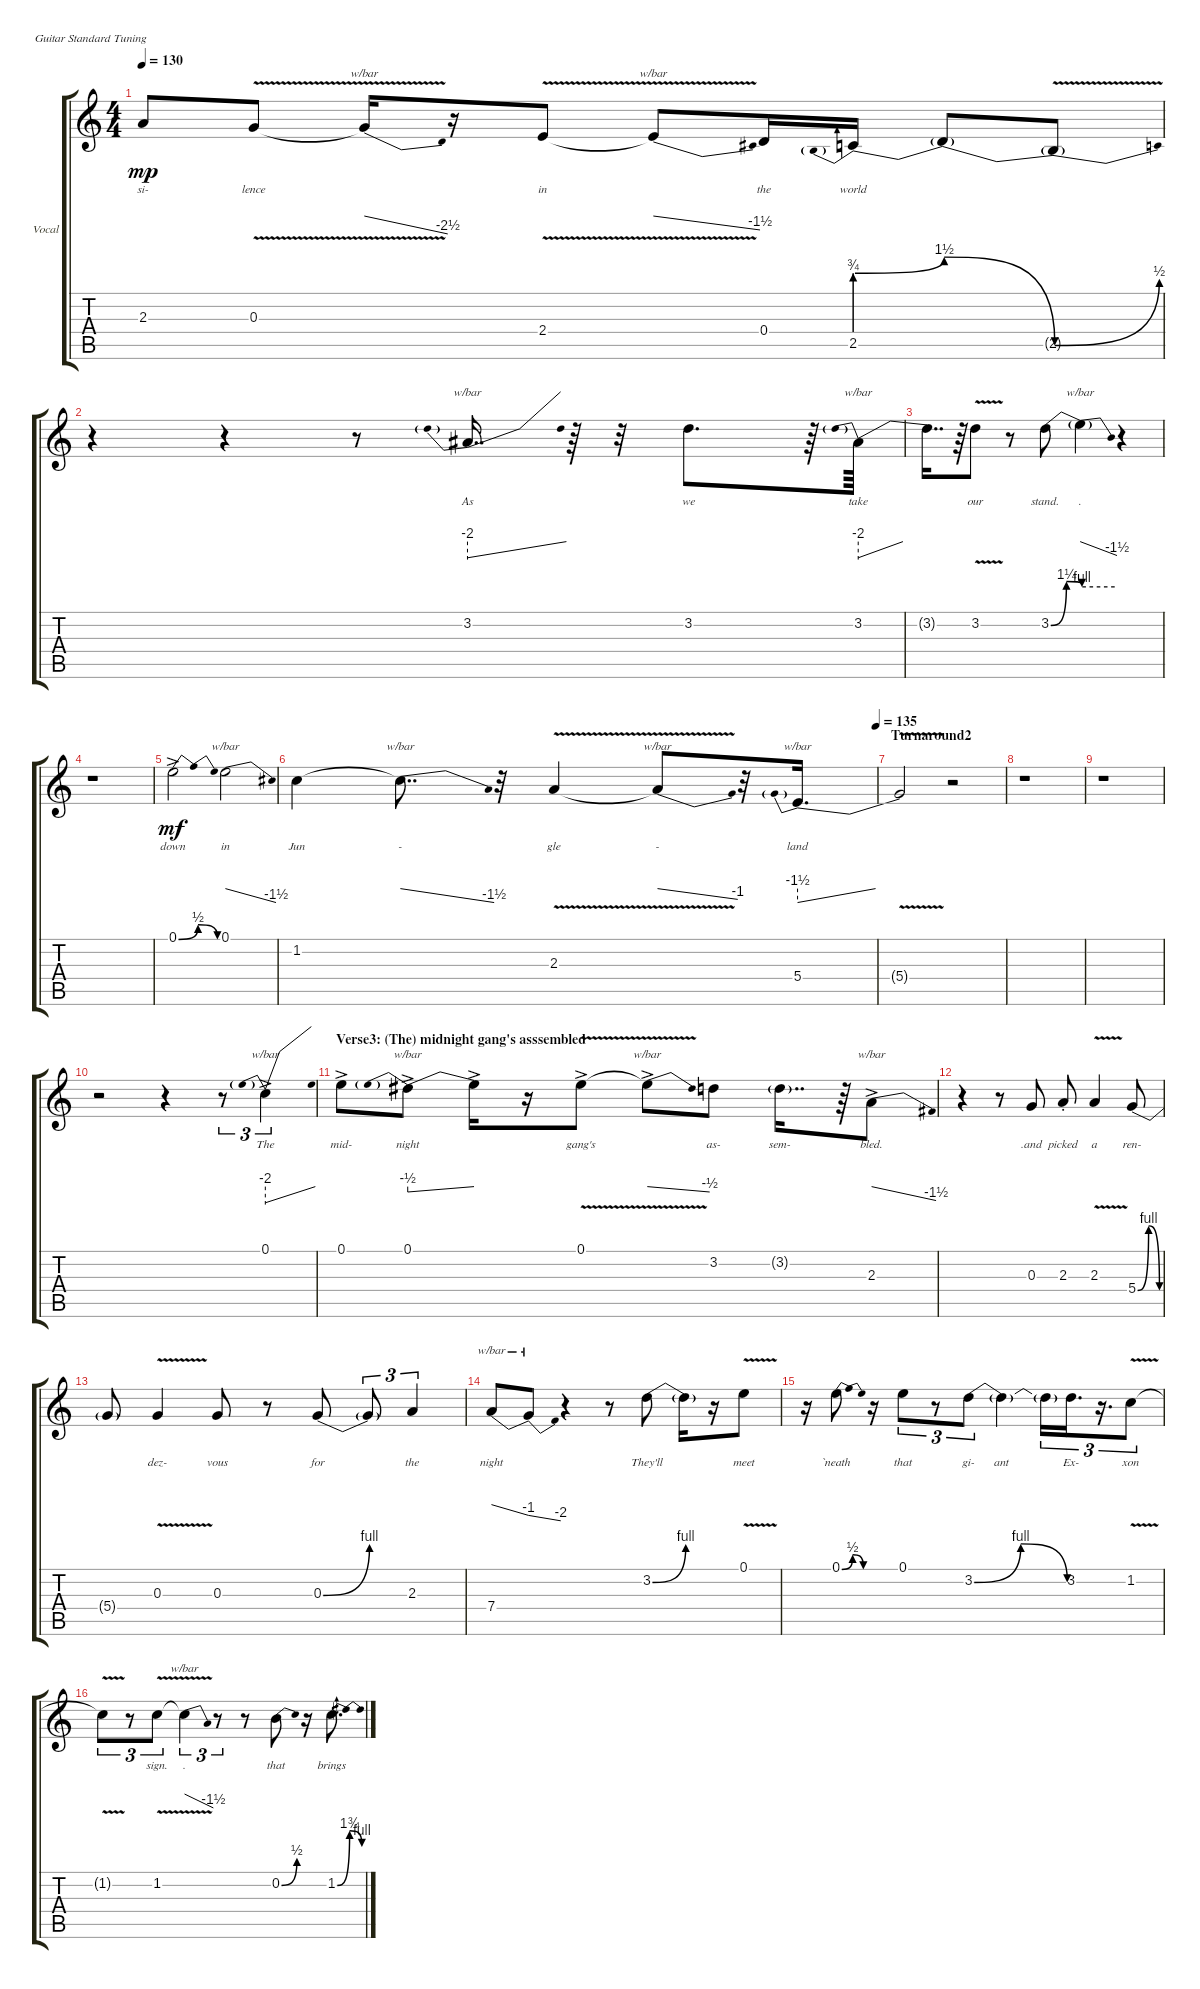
\defaultSystemsLayout 4
\bracketExtendMode groupsimilarinstruments
\firstSystemTrackNameOrientation horizontal
\otherSystemsTrackNameOrientation horizontal
\track ("Vocal" "Vocal") {instrument electricguitarclean}
\staff {score tabs}
\tuning (E4 B3 G3 D3 A2 E2)
\ts (4 4)
\tempo 130
\clef g2
\scale
0.333333
\ks c
2.3.8{lyrics (0 "si-") lyrics (1 "") lyrics (2 "") lyrics (3 "") lyrics (4 "") dy mp} 0.3{v}.8{lyrics (0 "lence") lyrics (1 "") lyrics (2 "") lyrics (3 "") lyrics (4 "")} 0.3{t}.16{tbe (dive default 34.8 0 53.4 -10) lyrics (0 "") lyrics (1 "") lyrics (2 "") lyrics (3 "") lyrics (4 "")} r.16 2.4{v}.8{lyrics (0 "in") lyrics (1 "") lyrics (2 "") lyrics (3 "") lyrics (4 "")} 2.4{t}.8{tbe (dive default 28.799999999999997 0 56.4 -6) lyrics (0 "") lyrics (1 "") lyrics (2 "") lyrics (3 "") lyrics (4 "")} 0.4.16{lyrics (0 "the") lyrics (1 "") lyrics (2 "") lyrics (3 "") lyrics (4 "")} 2.5{be (prebendbend 0 3 20.4 6)}.16{lyrics (0 "world") lyrics (1 "") lyrics (2 "") lyrics (3 "") lyrics (4 "")} 2.5{be (release 25.8 6 33.6 0) t}.8{lyrics (0 "") lyrics (1 "") lyrics (2 "") lyrics (3 "") lyrics (4 "")} 2.5{be (bend 0 0 2.4 2) v t}.8{lyrics (0 "") lyrics (1 "") lyrics (2 "") lyrics (3 "") lyrics (4 "")} |
\scale
0.333333 r.4{lyrics (0 "") lyrics (1 "") lyrics (2 "") lyrics (3 "") lyrics (4 "")} r.4 r.8 3.2.16{dd tbe (predivedive default 0 -8 22.2 0) lyrics (0 "As") lyrics (1 "") lyrics (2 "") lyrics (3 "") lyrics (4 "")} r.64 r.32 3.2.8{d lyrics (0 "we") lyrics (1 "") lyrics (2 "") lyrics (3 "") lyrics (4 "")} r.64 3.2.64{tbe (predivedive default 0 -8 13.799999999999999 0) lyrics (0 "take") lyrics (1 "") lyrics (2 "") lyrics (3 "") lyrics (4 "")} |
\scale
0.333333 3.2{t}.16{dd lyrics (0 "") lyrics (1 "") lyrics (2 "") lyrics (3 "") lyrics (4 "")} r.64 3.2{v}.8{lyrics (0 "our") lyrics (1 "") lyrics (2 "") lyrics (3 "") lyrics (4 "")} r.8 3.2{be (bendrelease 26.4 0 54 5 57 5 60 4)}.8{lyrics (0 "stand.") lyrics (1 "") lyrics (2 "") lyrics (3 "") lyrics (4 "")} 3.2{be (hold 0 4 60 4) t}.4{tbe (dive default 45 0 59.4 -6) lyrics (0 ".") lyrics (1 "") lyrics (2 "") lyrics (3 "") lyrics (4 "")} r.4 |
\scale
0.333333 r.1 |
\scale
0.333333 0.1{be (bendrelease 0.6 0 9.6 2 21 2 49.8 0) ac}.2{lyrics (0 "down") lyrics (1 "") lyrics (2 "") lyrics (3 "") lyrics (4 "") dy mf} 0.1.2{tbe (dive default 36 0 59.4 -6) lyrics (0 "in") lyrics (1 "") lyrics (2 "") lyrics (3 "") lyrics (4 "")} |
\tempo (135 1)
\scale
0.333333 1.2.4{lyrics (0 "Jun") lyrics (1 "") lyrics (2 "") lyrics (3 "") lyrics (4 "")} 1.2{t}.8{dd tbe (dive default 39 0 59.4 -6) lyrics (0 "-") lyrics (1 "") lyrics (2 "") lyrics (3 "") lyrics (4 "")} r.32 2.3{v}.4{lyrics (0 "gle") lyrics (1 "") lyrics (2 "") lyrics (3 "") lyrics (4 "")} 2.3{v t}.8{tbe (dive default 24.599999999999998 0 59.4 -4) lyrics (0 "-") lyrics (1 "") lyrics (2 "") lyrics (3 "") lyrics (4 "")} r.32 5.4.16{d tbe (predivedive default 0 -6 15 0) lyrics (0 "land") lyrics (1 "") lyrics (2 "") lyrics (3 "") lyrics (4 "")} |
\section ("" "Turnaround2")
\scale
0.333333 5.4{be (hold 0 0 60 0) v t}.2{lyrics (0 "") lyrics (1 "") lyrics (2 "") lyrics (3 "") lyrics (4 "")} r.2 |
\scale
0.333333 r.1 |
\scale
0.333333 r.1 |
\scale
0.333333 r.2 r.4 r.8{tu (3 2)} 0.1{ac}.4{tu (3 2) tbe (predivedive default 0 -8 34.8 0) lyrics (0 "The") lyrics (1 "") lyrics (2 "") lyrics (3 "") lyrics (4 "")} |
\section ("" "Verse3: (The) midnight gang's asssembled")
\scale
0.333333 0.1{ac}.8{lyrics (0 "mid-") lyrics (1 "") lyrics (2 "") lyrics (3 "") lyrics (4 "")} 0.1{ac}.8{tbe (predivedive default 0 -2 16.2 0) lyrics (0 "night") lyrics (1 "") lyrics (2 "") lyrics (3 "") lyrics (4 "")} 0.1{ac t}.16{lyrics (0 "") lyrics (1 "") lyrics (2 "") lyrics (3 "") lyrics (4 "")} r.16 0.1{v ac}.8{lyrics (0 "gang's") lyrics (1 "") lyrics (2 "") lyrics (3 "") lyrics (4 "")} 0.1{ac t}.8{tbe (dive default 43.199999999999996 0 59.4 -2) lyrics (0 "") lyrics (1 "") lyrics (2 "") lyrics (3 "") lyrics (4 "")} 3.2.8{lyrics (0 "as-") lyrics (1 "") lyrics (2 "") lyrics (3 "") lyrics (4 "")} 3.2{g}.16{dd lyrics (0 "sem-") lyrics (1 "") lyrics (2 "") lyrics (3 "") lyrics (4 "")} r.64 2.3{ac}.8{tbe (dive default 37.8 0 59.4 -6) lyrics (0 "bled.") lyrics (1 "") lyrics (2 "") lyrics (3 "") lyrics (4 "")} |
\scale
0.333333 r.4 r.8 0.3.8{lyrics (0 ".and") lyrics (1 "") lyrics (2 "") lyrics (3 "") lyrics (4 "")} 2.3{st}.8{lyrics (0 "picked") lyrics (1 "") lyrics (2 "") lyrics (3 "") lyrics (4 "")} 2.3{v}.4{lyrics (0 "a") lyrics (1 "") lyrics (2 "") lyrics (3 "") lyrics (4 "")} 5.4{be (bendrelease 0 0 1.7999999999999998 4 42.6 4 59.4 0)}.8{lyrics (0 "ren-") lyrics (1 "") lyrics (2 "") lyrics (3 "") lyrics (4 "")} |
\scale
0.333333 5.4{be (hold 0 0 60 0) t}.8{lyrics (0 "") lyrics (1 "") lyrics (2 "") lyrics (3 "") lyrics (4 "")} 0.3{v}.4{lyrics (0 "dez-") lyrics (1 "") lyrics (2 "") lyrics (3 "") lyrics (4 "")} 0.3.8{lyrics (0 "vous") lyrics (1 "") lyrics (2 "") lyrics (3 "") lyrics (4 "")} r.8{lyrics (0 "") lyrics (1 "") lyrics (2 "") lyrics (3 "") lyrics (4 "")} 0.3{be (bend 34.8 0 46.199999999999996 4)}.8{lyrics (0 "for") lyrics (1 "") lyrics (2 "") lyrics (3 "") lyrics (4 "")} 0.3{be (hold 0 0 60 0) t}.8{tu (3 2) lyrics (0 "") lyrics (1 "") lyrics (2 "") lyrics (3 "") lyrics (4 "")} 2.3.4{tu (3 2) lyrics (0 "the") lyrics (1 "") lyrics (2 "") lyrics (3 "") lyrics (4 "")} |
\scale
0.333333 7.4.8{tbe (dive default 29.4 0 30.599999999999998 -4) lyrics (0 "night") lyrics (1 "") lyrics (2 "") lyrics (3 "") lyrics (4 "")} 7.4{t}.8{tbe (dive default 0 -4 4.2 -8) lyrics (0 "") lyrics (1 "") lyrics (2 "") lyrics (3 "") lyrics (4 "")} r.4 r.8 3.2{be (bend 27.599999999999998 0 39.6 4)}.8{lyrics (0 "They'll") lyrics (1 "") lyrics (2 "") lyrics (3 "") lyrics (4 "")} 3.2{be (hold 0 0 60 0) t}.16{lyrics (0 "") lyrics (1 "") lyrics (2 "") lyrics (3 "") lyrics (4 "")} r.16 0.1{v}.8{lyrics (0 "meet") lyrics (1 "") lyrics (2 "") lyrics (3 "") lyrics (4 "")} |
\scale
0.333333 r.16 0.1{be (bendrelease 0 0 0.6 2 7.8 2 22.8 0)}.8{lyrics (0 "`neath") lyrics (1 "") lyrics (2 "") lyrics (3 "") lyrics (4 "")} r.16 0.1.8{tu (3 2) lyrics (0 "that") lyrics (1 "") lyrics (2 "") lyrics (3 "") lyrics (4 "")} r.8{tu (3 2)} 3.2{be (bendrelease 6 0 10.2 4 28.799999999999997 4 34.8 0)}.8{tu (3 2) lyrics (0 "gi-") lyrics (1 "") lyrics (2 "") lyrics (3 "") lyrics (4 "")} 3.2{t}.4{lyrics (0 "ant") lyrics (1 "") lyrics (2 "") lyrics (3 "") lyrics (4 "")} 3.2{t}.16{tu (3 2) lyrics (0 "") lyrics (1 "") lyrics (2 "") lyrics (3 "") lyrics (4 "")} 3.2.16{d tu (3 2) lyrics (0 "Ex-") lyrics (1 "") lyrics (2 "") lyrics (3 "") lyrics (4 "")} r.16{d tu (3 2)} 1.2{v}.8{tu (3 2) lyrics (0 "xon") lyrics (1 "") lyrics (2 "") lyrics (3 "") lyrics (4 "")} |
\scale
0.333333 1.2{t}.8{tu (3 2) lyrics (0 "") lyrics (1 "") lyrics (2 "") lyrics (3 "") lyrics (4 "")} r.8{tu (3 2)} 1.2{v}.8{tu (3 2) lyrics (0 "sign.") lyrics (1 "") lyrics (2 "") lyrics (3 "") lyrics (4 "")} 1.2{t}.4{tu (3 2) tbe (dive default 43.199999999999996 0 54.6 -6) lyrics (0 ".") lyrics (1 "") lyrics (2 "") lyrics (3 "") lyrics (4 "")} r.8{tu (3 2)} r.8 0.2{be (bend 25.8 0 36.6 2)}.8{lyrics (0 "that") lyrics (1 "") lyrics (2 "") lyrics (3 "") lyrics (4 "")} r.16 1.2{be (bendrelease 15 0 21 7 36 7 43.199999999999996 4)}.8{d lyrics (0 "brings") lyrics (1 "") lyrics (2 "") lyrics (3 "") lyrics (4 "")}
